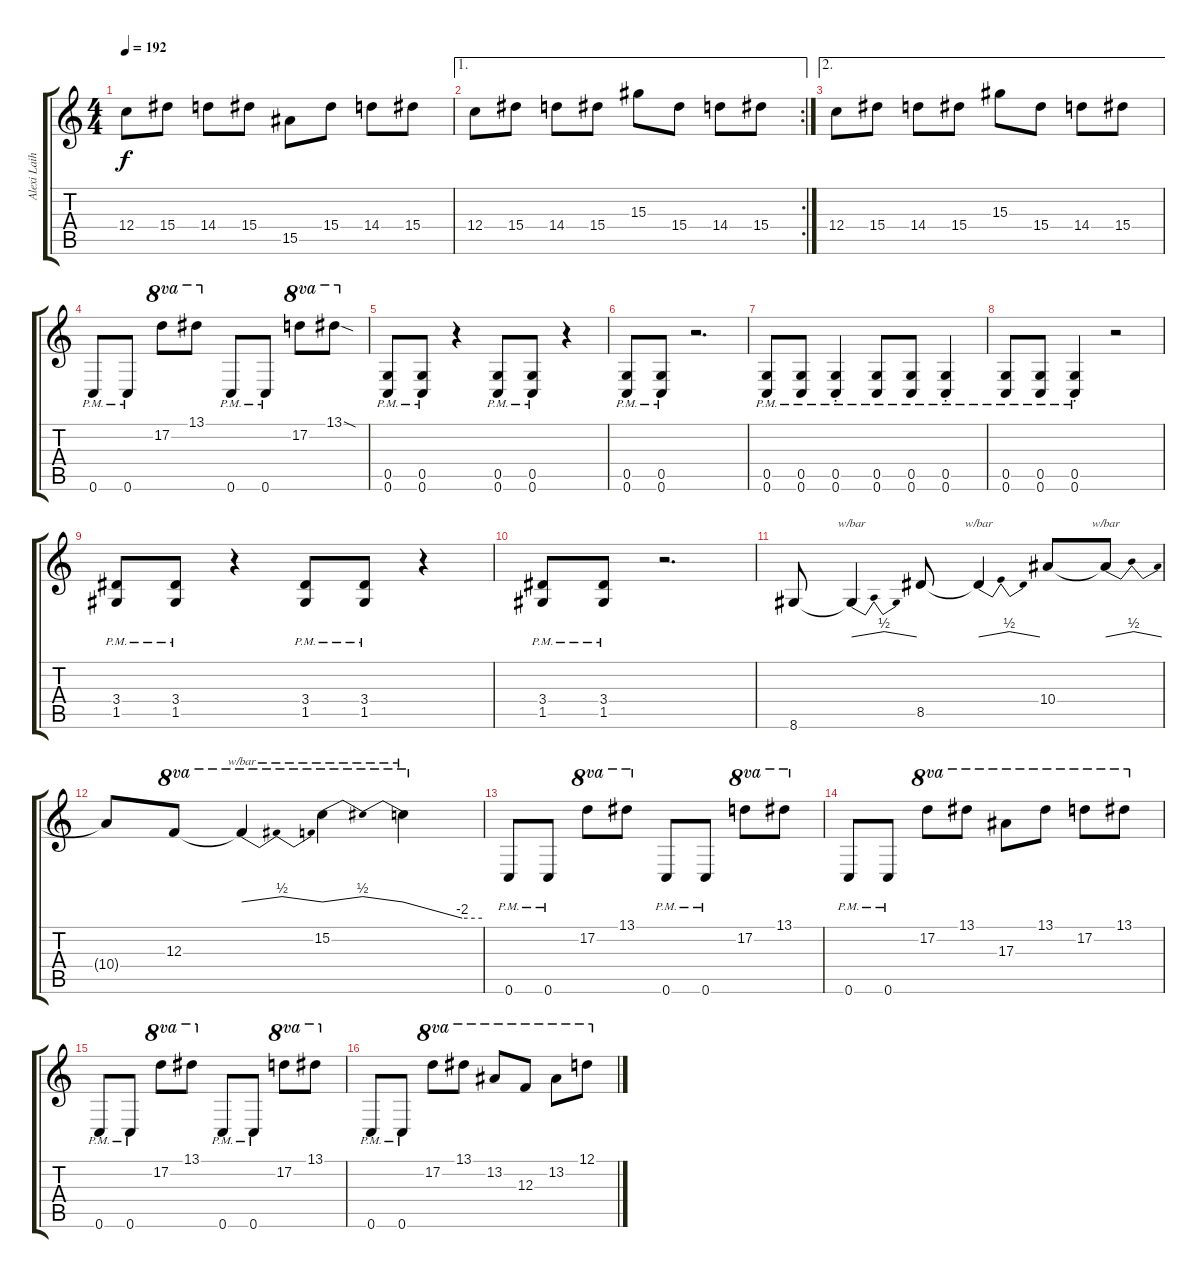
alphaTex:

\track ("Alexi Laiho" "Alexi Laih") {instrument distortionguitar}
\staff {score tabs}
\tuning (D4 A3 F3 C3 G2 C2) {hide}
\ts (4 4)
\tempo 192
\clef g2
\ks c
12.4.8{dy f} 15.4.8 14.4.8 15.4.8 15.5.8 15.4.8 14.4.8 15.4.8 |
\ae 1
\rc 2
12.4.8 15.4.8 14.4.8 15.4.8 15.3.8 15.4.8 14.4.8 15.4.8 |
\ae 2
12.4.8 15.4.8 14.4.8 15.4.8 15.3.8 15.4.8 14.4.8 15.4.8 |
0.6{pm}.8 0.6{pm}.8 17.2.8{ot 8va} 13.1.8{ot 8va} 0.6{pm}.8 0.6{pm}.8 17.2.8{ot 8va} 13.1{sod}.8{ot 8va} |
(0.5{pm} 0.6{pm}).8 (0.5{pm} 0.6{pm}).8 r.4 (0.5{pm} 0.6{pm}).8 (0.5{pm} 0.6{pm}).8 r.4 |
(0.5{pm} 0.6{pm}).8 (0.5{pm} 0.6{pm}).8 r.2{d} |
(0.5{pm} 0.6{pm}).8 (0.5{pm} 0.6{pm}).8 (0.5{pm st} 0.6{pm st}).4 (0.5{pm} 0.6{pm}).8 (0.5{pm} 0.6{pm}).8 (0.5{pm st} 0.6{pm st}).4 |
(0.5{pm} 0.6{pm}).8 (0.5{pm} 0.6{pm}).8 (0.5{pm st} 0.6{pm st}).4 r.2 |
(3.4{pm} 1.5{pm}).8 (3.4{pm} 1.5{pm}).8 r.4 (3.4{pm} 1.5{pm}).8 (3.4{pm} 1.5{pm}).8 r.4 |
(3.4{pm} 1.5{pm}).8 (3.4{pm} 1.5{pm}).8 r.2{d} |
8.6.8 8.6{t}.4{tbe (dip default 0 0 30 2 60 0)} 8.5.8 8.5{t}.4{tbe (dip default 0 0 30 2 60 0)} 10.4.8 10.4{t}.8{tbe (dip default 0 0 30 2 60 0)} |
10.4{t}.8 12.3.8{ot 8va} 12.3{t}.4{tbe (dip default 0 0 30 2 60 0) ot 8va} 15.2.4{tbe (dip default 0 0 30 2 60 0) ot 8va} 15.2{t}.4{tbe (custom default 0 0 45 -8 60 -8) ot 8va} |
0.6{pm}.8 0.6{pm}.8 17.2.8{ot 8va} 13.1.8{ot 8va} 0.6{pm}.8 0.6{pm}.8 17.2.8{ot 8va} 13.1.8{ot 8va} |
0.6{pm}.8 0.6{pm}.8 17.2.8{ot 8va} 13.1.8{ot 8va} 17.3.8{ot 8va} 13.1.8{ot 8va} 17.2.8{ot 8va} 13.1.8{ot 8va} |
0.6{pm}.8 0.6{pm}.8 17.2.8{ot 8va} 13.1.8{ot 8va} 0.6{pm}.8 0.6{pm}.8 17.2.8{ot 8va} 13.1.8{ot 8va} |
0.6{pm}.8 0.6{pm}.8 17.2.8{ot 8va} 13.1.8{ot 8va} 13.2.8{ot 8va} 12.3.8{ot 8va} 13.2.8{ot 8va} 12.1.8{ot 8va}
